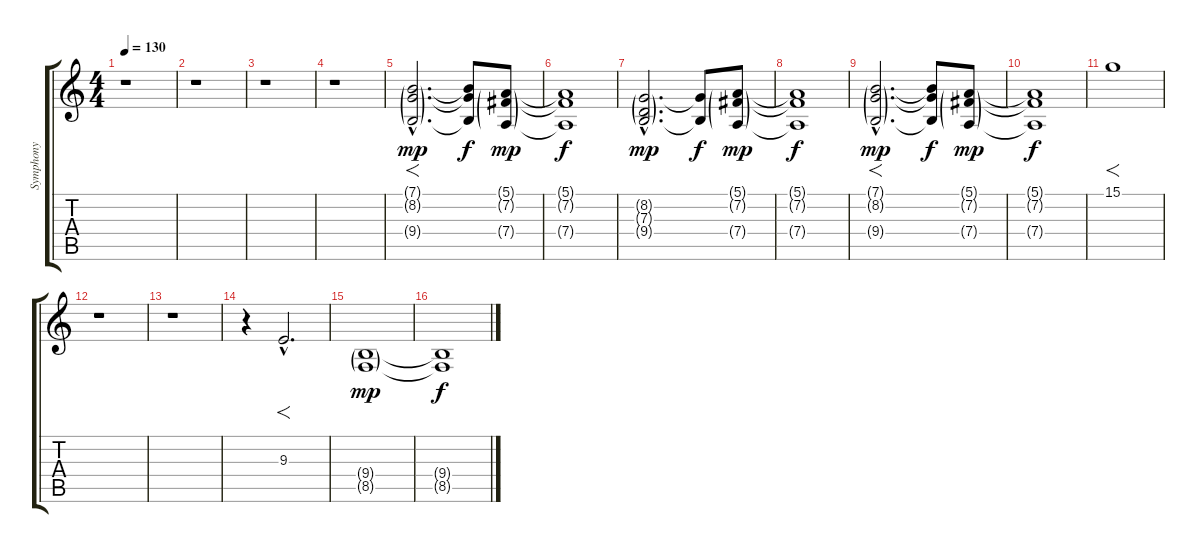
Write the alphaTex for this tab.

\track ("Symphony" "Symphony") {instrument stringensemble1}
\staff {score tabs}
\tuning (E4 B3 G3 D3 A2 E2) {hide}
\ts (4 4)
\tempo 130
\clef g2
\ks c
r.1{dy f} |
r.1 |
r.1 |
r.1 |
(7.1{g hac} 8.2{g hac} 9.4{g hac}).2{f d dy mp} (7.1{t} 8.2{t} 9.4{t}).8{dy f} (5.1{g} 7.2{g} 7.4{g}).8{dy mp} |
(5.1{t} 7.2{t} 7.4{t}).1{dy f} |
(8.2{g hac} 7.3{g hac} 9.4{g hac}).2{d dy mp} (8.2{t} 9.4{t}).8{dy f} (5.1{g} 7.2{g} 7.4{g}).8{dy mp} |
(5.1{t} 7.2{t} 7.4{t}).1{dy f} |
(7.1{g hac} 8.2{g hac} 9.4{g hac}).2{f d dy mp} (7.1{t} 8.2{t} 9.4{t}).8{dy f} (5.1{g} 7.2{g} 7.4{g}).8{dy mp} |
(5.1{t} 7.2{t} 7.4{t}).1{dy f} |
15.1.1{f} |
r.1 |
r.1 |
r.4 9.3{hac}.2{f d} |
(9.4{g} 8.5{g}).1{dy mp} |
(9.4{t} 8.5{t}).1{dy f}
